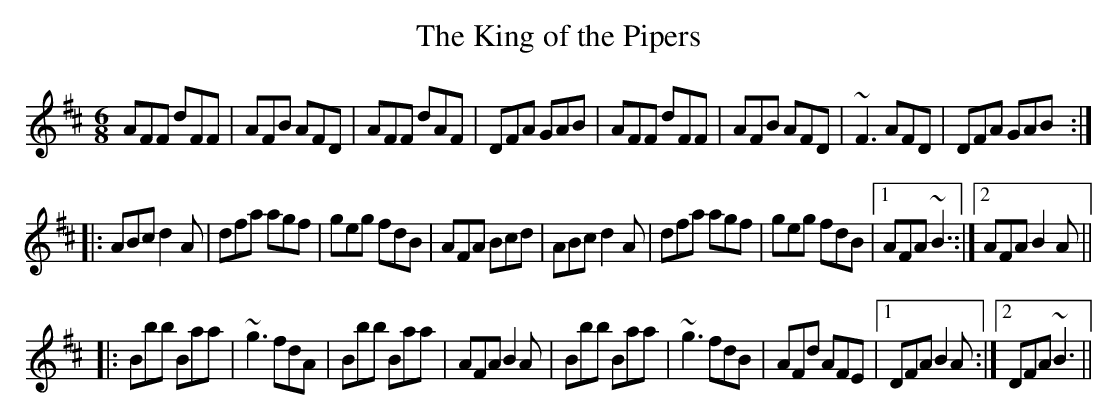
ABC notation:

X:1
T:King of the Pipers, The
M:6/8
K:D
AFF dFF|AFB AFD|AFF dAF|DFA GAB|AFF dFF|AFB AFD|~F3 AFD|DFA GAB:|
|:ABc d2A|dfa agf|geg fdB|AFA Bcd|ABc d2A|dfa agf|geg fdB|1 AFA ~B3:|2 AFA B2A||
|:Bbb Baa|~g3 fdA|Bbb Baa|AFA B2A|Bbb Baa|~g3 fdB|AFd AFE|1 DFA B2A:|2 DFA ~B3||
